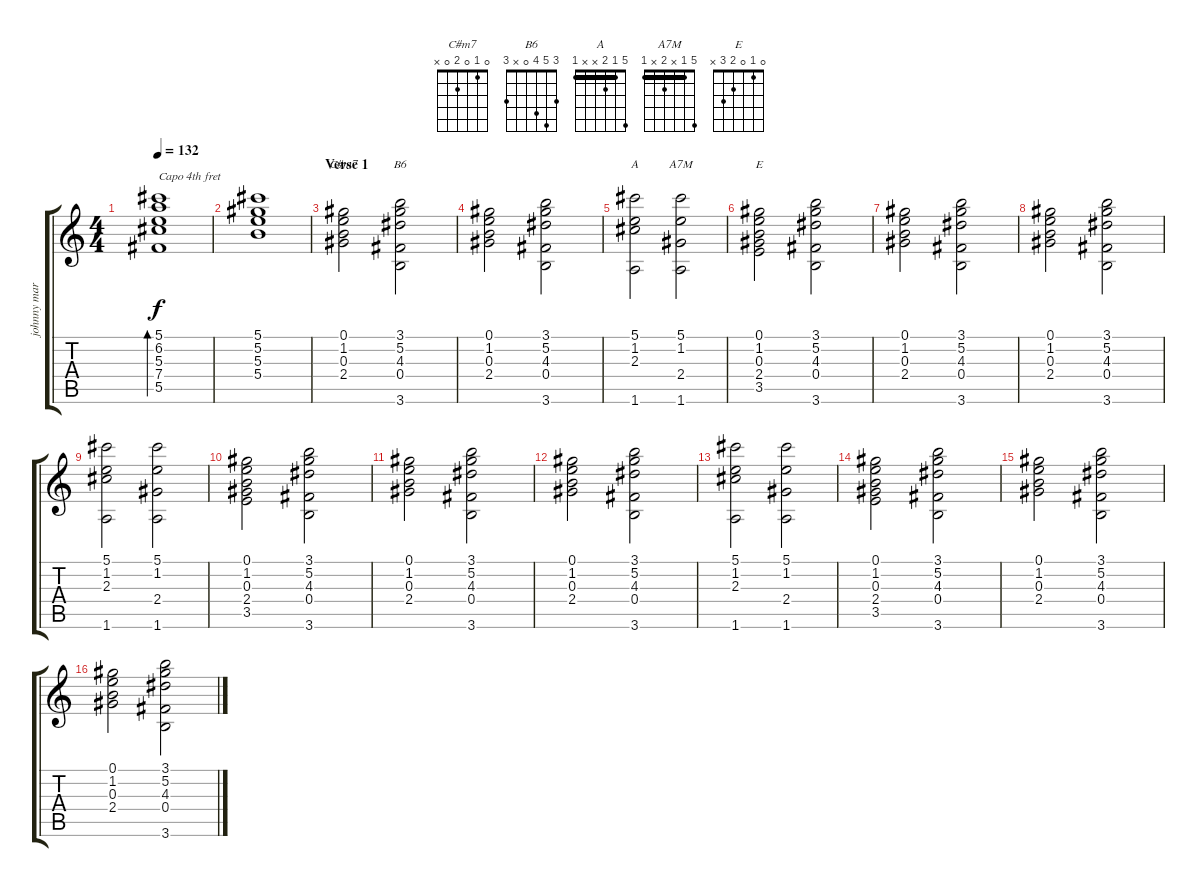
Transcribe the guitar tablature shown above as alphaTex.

\track ("johnny marr 2" "johnny mar") {instrument acousticguitarsteel}
\staff {score tabs}
\tuning (Ab4 Eb4 B3 Gb3 Db3 Ab2) {hide}
\chord ("C#m7" 0 1 0 2 0 x)
\chord ("B6" 3 5 4 0 x 3)
\chord ("A" 5 1 2 x x 1) {barre 1}
\chord ("A7M" 5 1 x 2 x 1) {barre 1}
\chord ("E" 0 1 0 2 3 x)
\ts (4 4)
\tempo 132
\clef g2
\ks c
(5.1 6.2 5.3 7.4 5.5).1{bd 480 txt "Capo 4th fret" dy f instrument acousticguitarsteel} |
(5.1 5.2 5.3 5.4).1 |
\section ("" "Verse 1")
(0.1 1.2 0.3 2.4).2{ch "C#m7"} (3.1 5.2 4.3 0.4 3.6).2{ch "B6"} |
(0.1 1.2 0.3 2.4).2 (3.1 5.2 4.3 0.4 3.6).2 |
(5.1 1.2 2.3 1.6).2{ch "A"} (5.1 1.2 2.4 1.6).2{ch "A7M"} |
(0.1 1.2 0.3 2.4 3.5).2{ch "E"} (3.1 5.2 4.3 0.4 3.6).2 |
(0.1 1.2 0.3 2.4).2 (3.1 5.2 4.3 0.4 3.6).2 |
(0.1 1.2 0.3 2.4).2 (3.1 5.2 4.3 0.4 3.6).2 |
(5.1 1.2 2.3 1.6).2 (5.1 1.2 2.4 1.6).2 |
(0.1 1.2 0.3 2.4 3.5).2 (3.1 5.2 4.3 0.4 3.6).2 |
(0.1 1.2 0.3 2.4).2 (3.1 5.2 4.3 0.4 3.6).2 |
(0.1 1.2 0.3 2.4).2 (3.1 5.2 4.3 0.4 3.6).2 |
(5.1 1.2 2.3 1.6).2 (5.1 1.2 2.4 1.6).2 |
(0.1 1.2 0.3 2.4 3.5).2 (3.1 5.2 4.3 0.4 3.6).2 |
(0.1 1.2 0.3 2.4).2 (3.1 5.2 4.3 0.4 3.6).2 |
(0.1 1.2 0.3 2.4).2 (3.1 5.2 4.3 0.4 3.6).2
